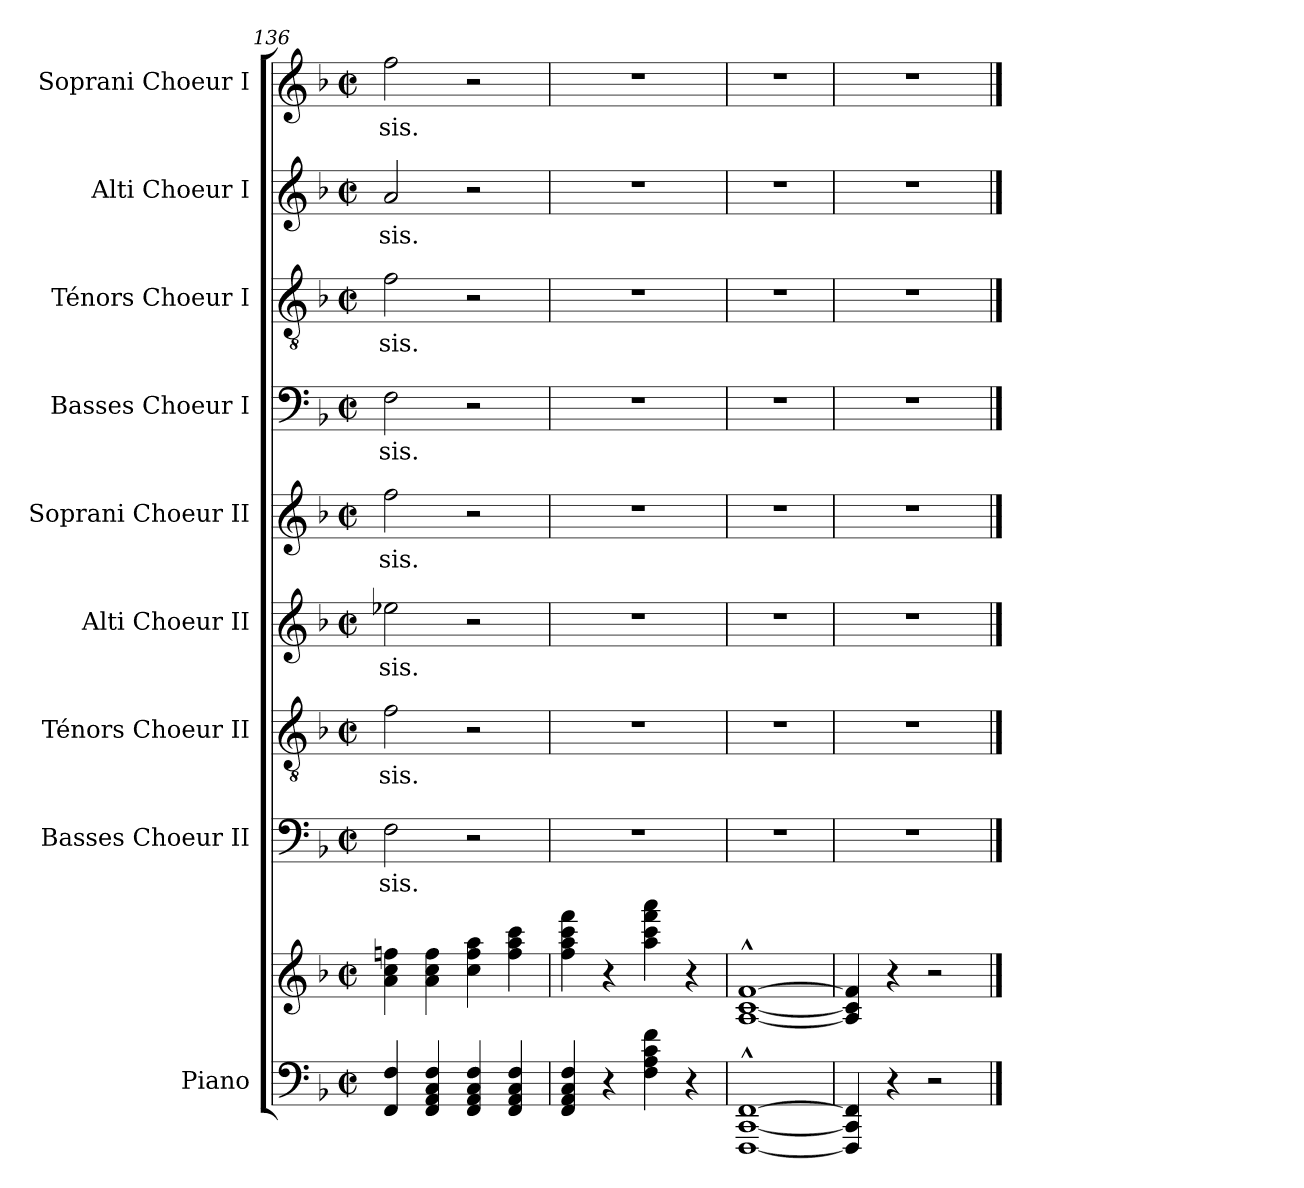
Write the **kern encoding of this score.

**kern	**kern	**kern	**text	**kern	**text	**kern	**text	**kern	**text	**kern	**text	**kern	**text	**kern	**text	**kern	**text
*part9	*part9	*part8	*part8	*part7	*part7	*part6	*part6	*part5	*part5	*part4	*part4	*part3	*part3	*part2	*part2	*part1	*part1
*staff10	*staff9	*staff8	*staff8	*staff7	*staff7	*staff6	*staff6	*staff5	*staff5	*staff4	*staff4	*staff3	*staff3	*staff2	*staff2	*staff1	*staff1
*I"Piano	*	*I"Basses Choeur II	*	*I"Ténors Choeur II	*	*I"Alti Choeur II	*	*I"Soprani Choeur II	*	*I"Basses Choeur I	*	*I"Ténors Choeur I	*	*I"Alti Choeur I	*	*I"Soprani Choeur I	*
*I'Pia.	*	*I'B.2	*	*I'T.2	*	*I'A.2	*	*I'S.2	*	*I'B.1	*	*I'T.1	*	*I'A.1	*	*I'S.1	*
*clefF4	*clefG2	*clefF4	*	*clefGv2	*	*clefG2	*	*clefG2	*	*clefF4	*	*clefGv2	*	*clefG2	*	*clefG2	*
*	*	*	*	*	*	*ITrd2c3	*	*	*	*	*	*	*	*	*	*	*
*k[b-]	*k[b-]	*k[b-]	*	*k[b-]	*	*k[f#c#]	*	*k[b-]	*	*k[b-]	*	*k[b-]	*	*k[b-]	*	*k[b-]	*
*M2/2	*M2/2	*M2/2	*	*M2/2	*	*M2/2	*	*M2/2	*	*M2/2	*	*M2/2	*	*M2/2	*	*M2/2	*
*met(c|)	*met(c|)	*met(c|)	*	*met(c|)	*	*met(c|)	*	*met(c|)	*	*met(c|)	*	*met(c|)	*	*met(c|)	*	*met(c|)	*
=136	=136	=136	=136	=136	=136	=136	=136	=136	=136	=136	=136	=136	=136	=136	=136	=136	=136
4FF/ 4F/	4a\ 4cc\ 4ffn\	2F\	-sis.	2f\	-sis.	2ccni\	-sis.	2ff\	-sis.	2F\	-sis.	2f\	-sis.	2ai/	-sis.	2ff\	-sis.
4FF/ 4AA/ 4C/ 4F/	4a\ 4cc\ 4ff\	.	.	.	.	.	.	.	.	.	.	.	.	.	.	.	.
4FF/ 4AA/ 4C/ 4F/	4cc\ 4ff\ 4aa\	2r	.	2r	.	2r	.	2r	.	2r	.	2r	.	2r	.	2r	.
4FF/ 4AA/ 4C/ 4F/	4ff\ 4aa\ 4ccc\	.	.	.	.	.	.	.	.	.	.	.	.	.	.	.	.
=137	=137	=137	=137	=137	=137	=137	=137	=137	=137	=137	=137	=137	=137	=137	=137	=137	=137
4FF/ 4AA/ 4C/ 4F/	4ff\ 4aa\ 4ccc\ 4fff\	1r	.	1r	.	1r	.	1r	.	1r	.	1r	.	1r	.	1r	.
4r	4r	.	.	.	.	.	.	.	.	.	.	.	.	.	.	.	.
4F\ 4A\ 4c\ 4f\	4aa\ 4ccc\ 4fff\ 4aaa\	.	.	.	.	.	.	.	.	.	.	.	.	.	.	.	.
4r	4r	.	.	.	.	.	.	.	.	.	.	.	.	.	.	.	.
=138	=138	=138	=138	=138	=138	=138	=138	=138	=138	=138	=138	=138	=138	=138	=138	=138	=138
[1FFF^^ [1CC^^ [1FF^^	[1A^^ [1c^^ [1f^^	1r	.	1r	.	1r	.	1r	.	1r	.	1r	.	1r	.	1r	.
=139	=139	=139	=139	=139	=139	=139	=139	=139	=139	=139	=139	=139	=139	=139	=139	=139	=139
4FFF/] 4CC/] 4FF/]	4A/] 4c/] 4f/]	1r	.	1r	.	1r	.	1r	.	1r	.	1r	.	1r	.	1r	.
4r	4r	.	.	.	.	.	.	.	.	.	.	.	.	.	.	.	.
2r	2r	.	.	.	.	.	.	.	.	.	.	.	.	.	.	.	.
==	==	==	==	==	==	==	==	==	==	==	==	==	==	==	==	==	==
*-	*-	*-	*-	*-	*-	*-	*-	*-	*-	*-	*-	*-	*-	*-	*-	*-	*-
